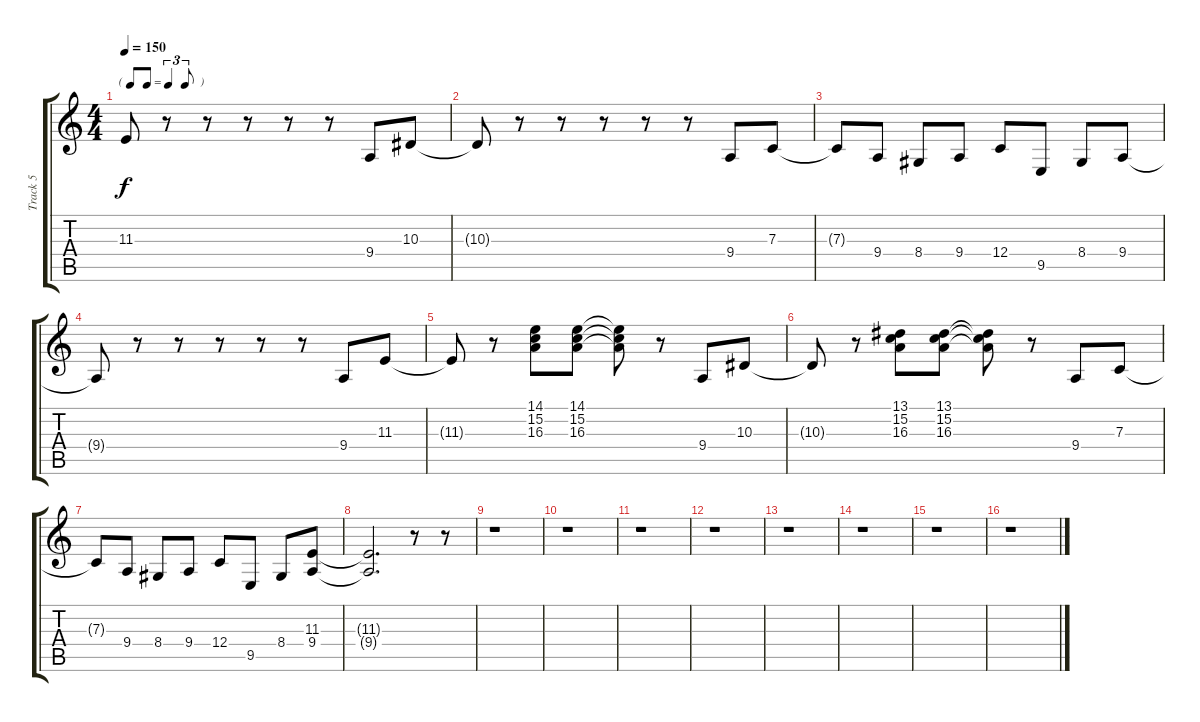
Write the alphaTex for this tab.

\track ("Track 5" "Track 5") {instrument brasssection}
\staff {score tabs}
\tuning (D4 A3 F3 C3 G2 D2) {hide}
\ts (4 4)
\tf triplet8th
\tempo 150
\clef g2
\ks c
11.3{t}.8{dy f} r.8 r.8 r.8 r.8 r.8 9.4.8 10.3.8 |
10.3{t}.8 r.8 r.8 r.8 r.8 r.8 9.4.8 7.3.8 |
7.3{t}.8 9.4.8 8.4.8 9.4.8 12.4.8 9.5.8 8.4.8 9.4.8 |
9.4{t}.8 r.8 r.8 r.8 r.8 r.8 9.4.8 11.3.8 |
11.3{t}.8 r.8 (14.1 15.2 16.3).8 (14.1 15.2 16.3).8 (14.1{t} 15.2{t} 16.3{t}).8 r.8 9.4.8 10.3.8 |
10.3{t}.8 r.8 (13.1 15.2 16.3).8 (13.1 15.2 16.3).8 (13.1{t} 15.2{t} 16.3{t}).8 r.8 9.4.8 7.3.8 |
7.3{t}.8 9.4.8 8.4.8 9.4.8 12.4.8 9.5.8 8.4.8 (11.3 9.4).8 |
(11.3{t} 9.4{t}).2{d} r.8 r.8 |
r.1 |
r.1 |
r.1 |
r.1 |
r.1 |
r.1 |
r.1 |
r.1
